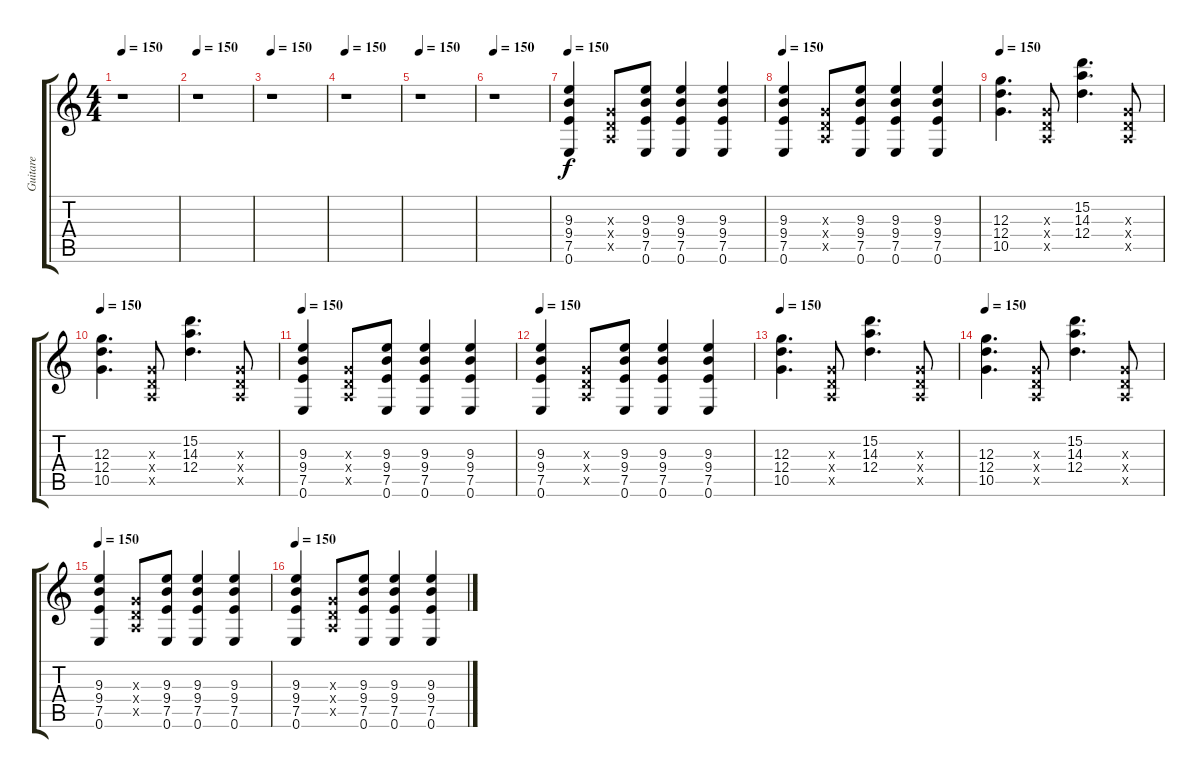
\track ("Guitare" "Guitare") {instrument acousticguitarsteel}
\staff {score tabs}
\tuning (E4 B3 G3 D3 A2 E2) {hide}
\ts (4 4)
\tempo 150
\clef g2
\ks c
r.1{dy f} |
\tempo 150
r.1 |
\tempo 150
r.1 |
\tempo 150
r.1 |
\tempo 150
r.1 |
\tempo 150
r.1 |
\tempo 150
(9.3 9.4 7.5 0.6).4 (0.3{x} 0.4{x} 0.5{x}).8 (9.3 9.4 7.5 0.6).8 (9.3 9.4 7.5 0.6).4 (9.3 9.4 7.5 0.6).4 |
\tempo 150
(9.3 9.4 7.5 0.6).4 (0.3{x} 0.4{x} 0.5{x}).8 (9.3 9.4 7.5 0.6).8 (9.3 9.4 7.5 0.6).4 (9.3 9.4 7.5 0.6).4 |
\tempo 150
(12.3 12.4 10.5).4{d} (0.3{x} 0.4{x} 0.5{x}).8 (15.2 14.3 12.4).4{d} (0.3{x} 0.4{x} 0.5{x}).8 |
\tempo 150
(12.3 12.4 10.5).4{d} (0.3{x} 0.4{x} 0.5{x}).8 (15.2 14.3 12.4).4{d} (0.3{x} 0.4{x} 0.5{x}).8 |
\tempo 150
(9.3 9.4 7.5 0.6).4 (0.3{x} 0.4{x} 0.5{x}).8 (9.3 9.4 7.5 0.6).8 (9.3 9.4 7.5 0.6).4 (9.3 9.4 7.5 0.6).4 |
\tempo 150
(9.3 9.4 7.5 0.6).4 (0.3{x} 0.4{x} 0.5{x}).8 (9.3 9.4 7.5 0.6).8 (9.3 9.4 7.5 0.6).4 (9.3 9.4 7.5 0.6).4 |
\tempo 150
(12.3 12.4 10.5).4{d} (0.3{x} 0.4{x} 0.5{x}).8 (15.2 14.3 12.4).4{d} (0.3{x} 0.4{x} 0.5{x}).8 |
\tempo 150
(12.3 12.4 10.5).4{d} (0.3{x} 0.4{x} 0.5{x}).8 (15.2 14.3 12.4).4{d} (0.3{x} 0.4{x} 0.5{x}).8 |
\tempo 150
(9.3 9.4 7.5 0.6).4 (0.3{x} 0.4{x} 0.5{x}).8 (9.3 9.4 7.5 0.6).8 (9.3 9.4 7.5 0.6).4 (9.3 9.4 7.5 0.6).4 |
\tempo 150
(9.3 9.4 7.5 0.6).4 (0.3{x} 0.4{x} 0.5{x}).8 (9.3 9.4 7.5 0.6).8 (9.3 9.4 7.5 0.6).4 (9.3 9.4 7.5 0.6).4
